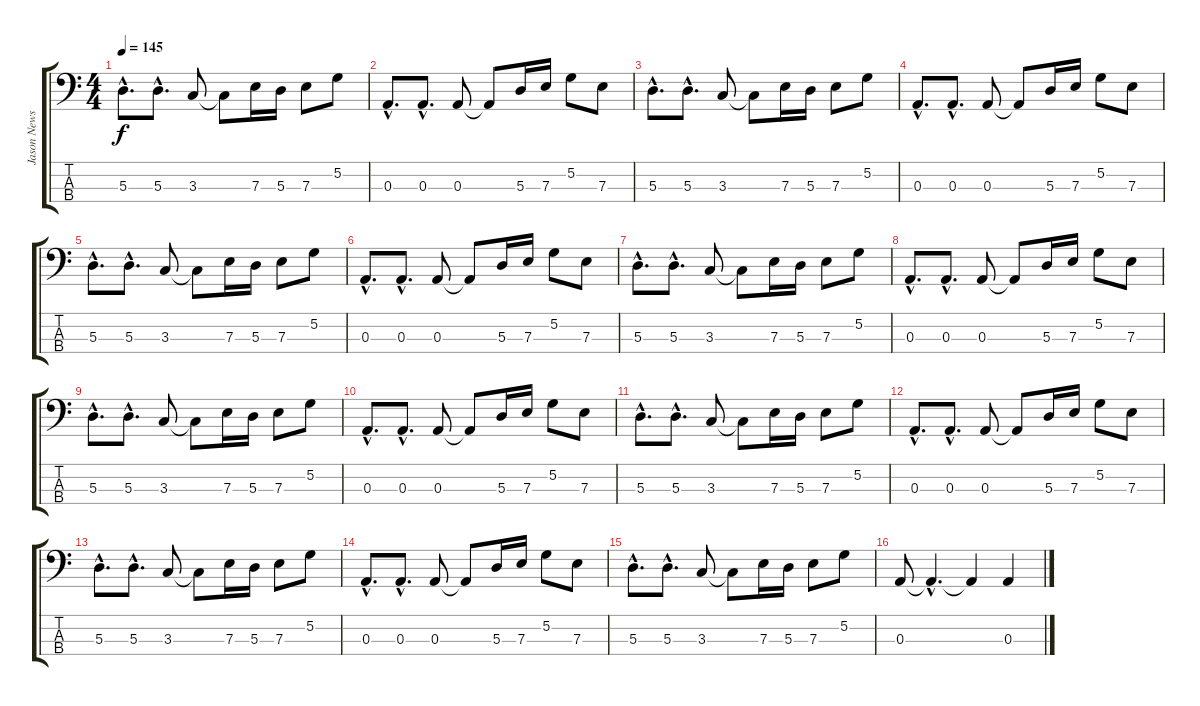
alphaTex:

\track ("Jason Newsted" "Jason News") {instrument electricbassfinger}
\staff {score tabs}
\tuning (G2 D2 A1 E1) {hide}
\ts (4 4)
\tempo 145
\clef f4
\ks c
5.3{hac}.8{d dy f} 5.3{hac}.8{d} 3.3.8 3.3{t}.8 7.3.16 5.3.16 7.3.8 5.2.8 |
0.3{hac}.8{d} 0.3{hac}.8{d} 0.3.8 0.3{t}.8 5.3.16 7.3.16 5.2.8 7.3.8 |
5.3{hac}.8{d} 5.3{hac}.8{d} 3.3.8 3.3{t}.8 7.3.16 5.3.16 7.3.8 5.2.8 |
0.3{hac}.8{d} 0.3{hac}.8{d} 0.3.8 0.3{t}.8 5.3.16 7.3.16 5.2.8 7.3.8 |
5.3{hac}.8{d} 5.3{hac}.8{d} 3.3.8 3.3{t}.8 7.3.16 5.3.16 7.3.8 5.2.8 |
0.3{hac}.8{d} 0.3{hac}.8{d} 0.3.8 0.3{t}.8 5.3.16 7.3.16 5.2.8 7.3.8 |
5.3{hac}.8{d} 5.3{hac}.8{d} 3.3.8 3.3{t}.8 7.3.16 5.3.16 7.3.8 5.2.8 |
0.3{hac}.8{d} 0.3{hac}.8{d} 0.3.8 0.3{t}.8 5.3.16 7.3.16 5.2.8 7.3.8 |
5.3{hac}.8{d} 5.3{hac}.8{d} 3.3.8 3.3{t}.8 7.3.16 5.3.16 7.3.8 5.2.8 |
0.3{hac}.8{d} 0.3{hac}.8{d} 0.3.8 0.3{t}.8 5.3.16 7.3.16 5.2.8 7.3.8 |
5.3{hac}.8{d} 5.3{hac}.8{d} 3.3.8 3.3{t}.8 7.3.16 5.3.16 7.3.8 5.2.8 |
0.3{hac}.8{d} 0.3{hac}.8{d} 0.3.8 0.3{t}.8 5.3.16 7.3.16 5.2.8 7.3.8 |
5.3{hac}.8{d} 5.3{hac}.8{d} 3.3.8 3.3{t}.8 7.3.16 5.3.16 7.3.8 5.2.8 |
0.3{hac}.8{d} 0.3{hac}.8{d} 0.3.8 0.3{t}.8 5.3.16 7.3.16 5.2.8 7.3.8 |
5.3{hac}.8{d} 5.3{hac}.8{d} 3.3.8 3.3{t}.8 7.3.16 5.3.16 7.3.8 5.2.8 |
0.3.8 0.3{hac t}.4{d} 0.3{t}.4 0.3.4
